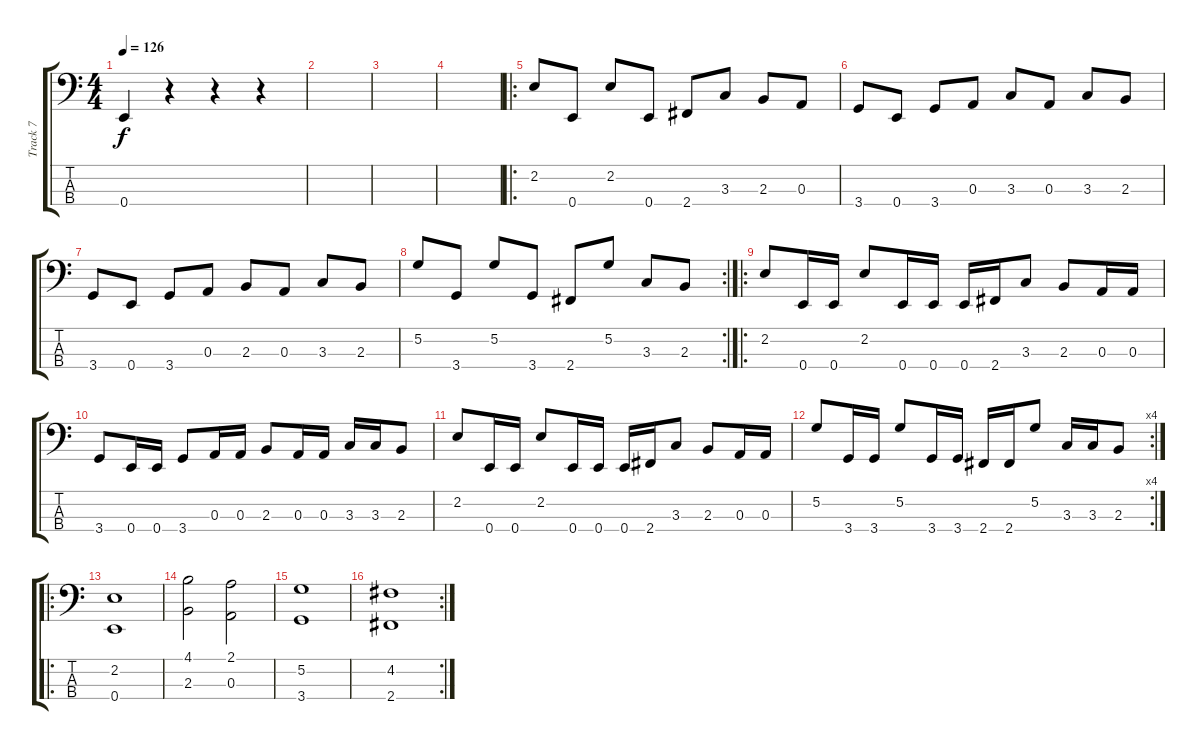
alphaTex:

\track ("Track 7" "Track 7") {instrument contrabass}
\staff {score tabs}
\tuning (G2 D2 A1 E1) {hide}
\ts (4 4)
\tempo 126
\clef f4
\ks c
0.4.4{dy f instrument electricbasspick} r.4 r.4 r.4 |
|
|
|
\ro
2.2.8{instrument electricbasspick} 0.4.8 2.2.8 0.4.8 2.4.8 3.3.8 2.3.8 0.3.8 |
3.4.8 0.4.8 3.4.8 0.3.8 3.3.8 0.3.8 3.3.8 2.3.8 |
3.4.8 0.4.8 3.4.8 0.3.8 2.3.8 0.3.8 3.3.8 2.3.8 |
\rc 2
5.2.8 3.4.8 5.2.8 3.4.8 2.4.8 5.2.8 3.3.8 2.3.8 |
\ro
2.2.8{instrument electricbasspick} 0.4.16 0.4.16 2.2.8 0.4.16 0.4.16 0.4.16 2.4.16 3.3.8 2.3.8 0.3.16 0.3.16 |
3.4.8 0.4.16 0.4.16 3.4.8 0.3.16 0.3.16 2.3.8 0.3.16 0.3.16 3.3.16 3.3.16 2.3.8 |
2.2.8{instrument electricbasspick} 0.4.16 0.4.16 2.2.8 0.4.16 0.4.16 0.4.16 2.4.16 3.3.8 2.3.8 0.3.16 0.3.16 |
\rc 4
5.2.8 3.4.16 3.4.16 5.2.8 3.4.16 3.4.16 2.4.16 2.4.16 5.2.8 3.3.16 3.3.16 2.3.8 |
\ro
(2.2 0.4).1{instrument contrabass} |
(4.1 2.3).2 (2.1 0.3).2 |
(5.2 3.4).1 |
\rc 2
(4.2 2.4).1
